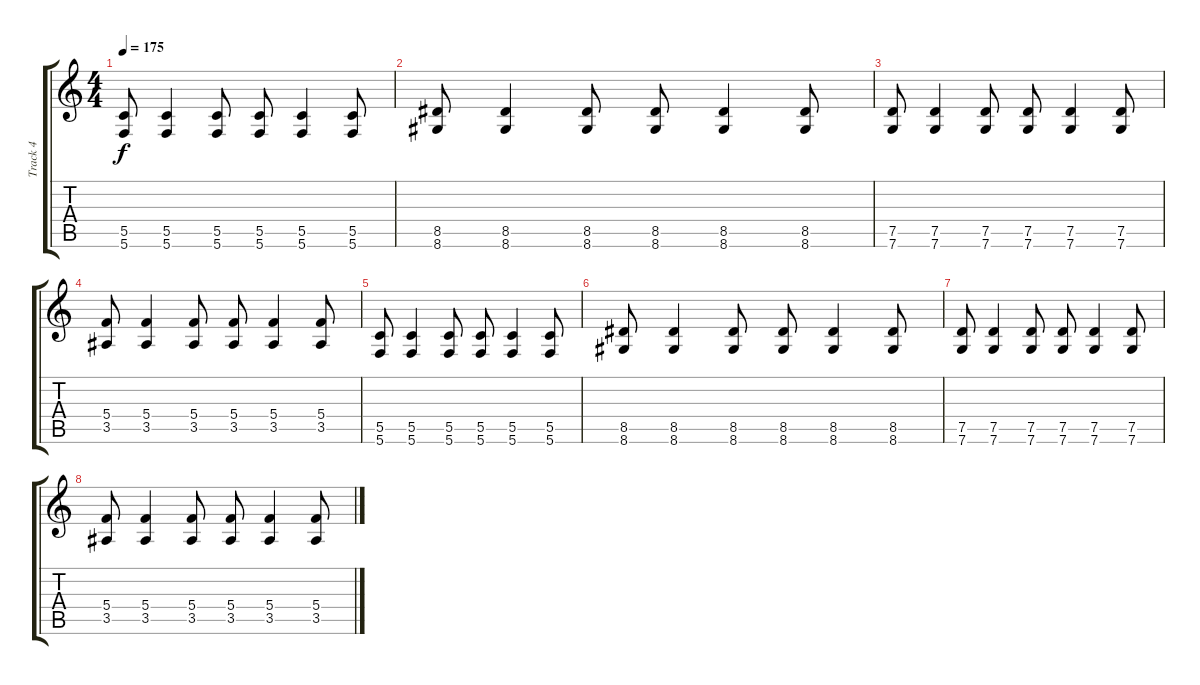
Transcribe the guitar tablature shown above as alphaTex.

\track ("Track 4" "Track 4") {instrument distortionguitar}
\staff {score tabs}
\tuning (D4 A3 F3 C3 G2 C2) {hide}
\ts (4 4)
\tempo 175
\clef g2
\ks c
(5.5 5.6).8{dy f} (5.5 5.6).4 (5.5 5.6).8 (5.5 5.6).8 (5.5 5.6).4 (5.5 5.6).8 |
(8.5 8.6).8 (8.5 8.6).4 (8.5 8.6).8 (8.5 8.6).8 (8.5 8.6).4 (8.5 8.6).8 |
(7.5 7.6).8 (7.5 7.6).4 (7.5 7.6).8 (7.5 7.6).8 (7.5 7.6).4 (7.5 7.6).8 |
(5.4 3.5).8 (5.4 3.5).4 (5.4 3.5).8 (5.4 3.5).8 (5.4 3.5).4 (5.4 3.5).8 |
(5.5 5.6).8 (5.5 5.6).4 (5.5 5.6).8 (5.5 5.6).8 (5.5 5.6).4 (5.5 5.6).8 |
(8.5 8.6).8 (8.5 8.6).4 (8.5 8.6).8 (8.5 8.6).8 (8.5 8.6).4 (8.5 8.6).8 |
(7.5 7.6).8 (7.5 7.6).4 (7.5 7.6).8 (7.5 7.6).8 (7.5 7.6).4 (7.5 7.6).8 |
(5.4 3.5).8 (5.4 3.5).4 (5.4 3.5).8 (5.4 3.5).8 (5.4 3.5).4 (5.4 3.5).8
